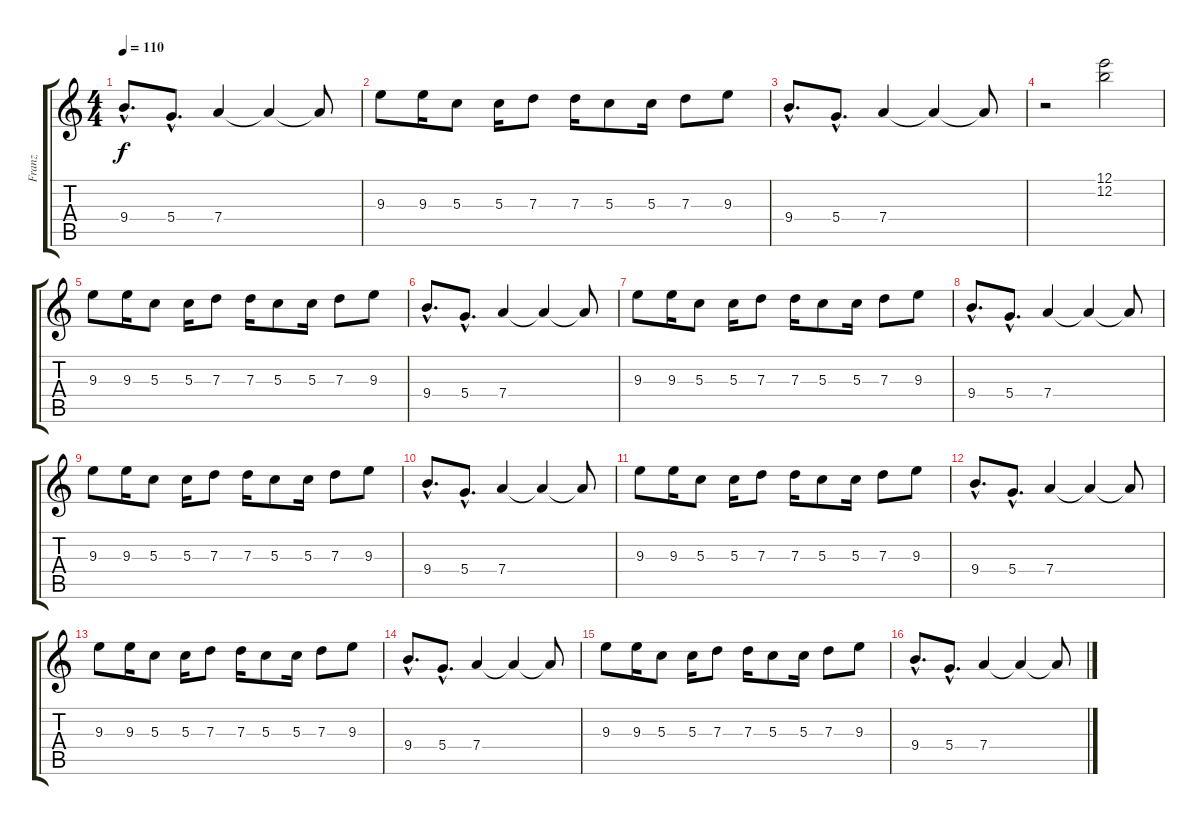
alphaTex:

\track ("Franz" "Franz") {instrument distortionguitar}
\staff {score tabs}
\tuning (E4 B3 G3 D3 A2 E2) {hide}
\ts (4 4)
\tempo 110
\clef g2
\ks c
9.4{hac}.8{d dy f} 5.4{hac}.8{d} 7.4.4 7.4{t}.4 7.4{t}.8 |
9.3.8 9.3.16 5.3.8 5.3.16 7.3.8 7.3.16 5.3.8 5.3.16 7.3.8 9.3.8 |
9.4{hac}.8{d} 5.4{hac}.8{d} 7.4.4 7.4{t}.4 7.4{t}.8 |
r.2 (12.1 12.2).2 |
9.3.8 9.3.16 5.3.8 5.3.16 7.3.8 7.3.16 5.3.8 5.3.16 7.3.8 9.3.8 |
9.4{hac}.8{d} 5.4{hac}.8{d} 7.4.4 7.4{t}.4 7.4{t}.8 |
9.3.8 9.3.16 5.3.8 5.3.16 7.3.8 7.3.16 5.3.8 5.3.16 7.3.8 9.3.8 |
9.4{hac}.8{d} 5.4{hac}.8{d} 7.4.4 7.4{t}.4 7.4{t}.8 |
9.3.8 9.3.16 5.3.8 5.3.16 7.3.8 7.3.16 5.3.8 5.3.16 7.3.8 9.3.8 |
9.4{hac}.8{d} 5.4{hac}.8{d} 7.4.4 7.4{t}.4 7.4{t}.8 |
9.3.8 9.3.16 5.3.8 5.3.16 7.3.8 7.3.16 5.3.8 5.3.16 7.3.8 9.3.8 |
9.4{hac}.8{d} 5.4{hac}.8{d} 7.4.4 7.4{t}.4 7.4{t}.8 |
9.3.8 9.3.16 5.3.8 5.3.16 7.3.8 7.3.16 5.3.8 5.3.16 7.3.8 9.3.8 |
9.4{hac}.8{d} 5.4{hac}.8{d} 7.4.4 7.4{t}.4 7.4{t}.8 |
9.3.8 9.3.16 5.3.8 5.3.16 7.3.8 7.3.16 5.3.8 5.3.16 7.3.8 9.3.8 |
9.4{hac}.8{d} 5.4{hac}.8{d} 7.4.4 7.4{t}.4 7.4{t}.8
